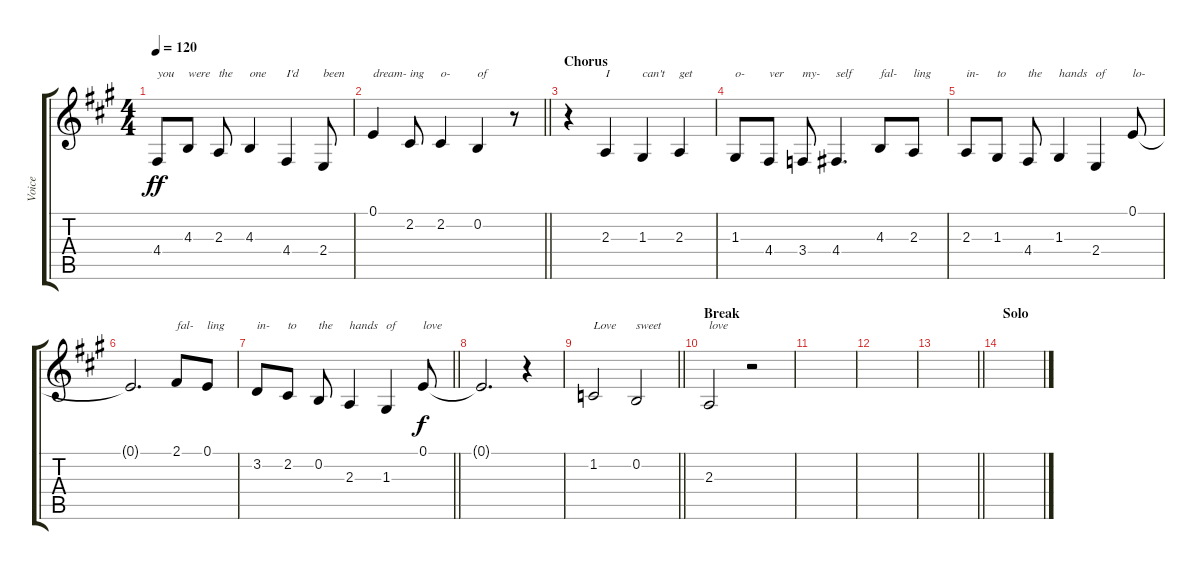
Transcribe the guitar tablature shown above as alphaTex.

\track ("Voice" "Voice") {instrument clarinet}
\staff {score tabs}
\tuning (E4 B3 G3 D3 A2 E2) {hide}
\ts (4 4)
\tempo 120
\clef g2
\ks a
4.4.8{txt "you" dy ff} 4.3.8{txt "were"} 2.3.8{txt "the"} 4.3.4{txt "one"} 4.4.4{txt "I'd"} 2.4.8{txt "been"} |
\barLineRight lightlight
0.1.4{txt "dream-"} 2.2.8{txt "ing"} 2.2.4{txt "o-"} 0.2.4{txt "of"} r.8 |
\section ("" "Chorus")
r.4 2.3.4{txt "I"} 1.3.4{txt "can't"} 2.3.4{txt "get"} |
1.3.8{txt "o-"} 4.4.8{txt "ver"} 3.4.8{txt "my-"} 4.4.4{d txt "self"} 4.3.8{txt "fal-"} 2.3.8{txt "ling"} |
2.3.8{txt "in-"} 1.3.8{txt "to"} 4.4.8{txt "the"} 1.3.4{txt "hands"} 2.4.4{txt "of"} 0.1.8{txt "lo-"} |
0.1{t}.2{d} 2.1.8{txt "fal-"} 0.1.8{txt "ling"} |
\barLineRight lightlight
3.2.8{txt "in-"} 2.2.8{txt "to"} 0.2.8{txt "the"} 2.3.4{txt "hands"} 1.3.4{txt "of"} 0.1.8{txt "love" dy f} |
0.1{t}.2{d} r.4 |
\barLineRight lightlight
1.2.2{txt "Love"} 0.2.2{txt "sweet"} |
\section ("" "Break")
2.3.2{txt "love"} r.2 |
|
|
\barLineRight lightlight
|
\section ("" "Solo")
